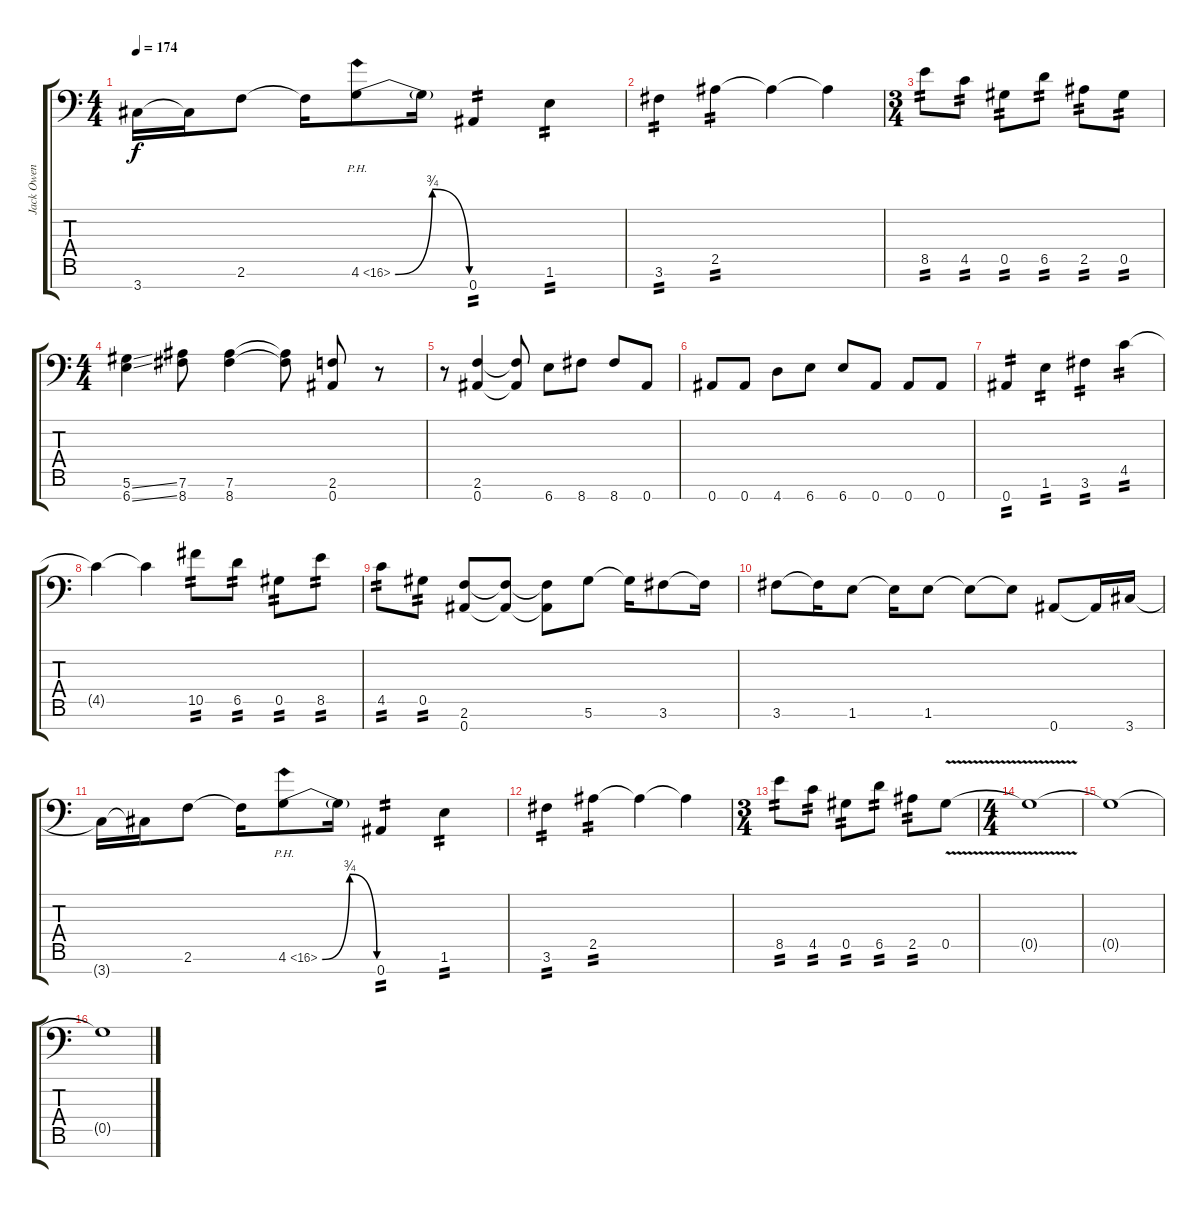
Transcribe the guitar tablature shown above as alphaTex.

\track ("Jack Owen" "Jack Owen") {instrument overdrivenguitar}
\staff {score tabs}
\tuning (Eb4 Bb3 Gb3 Db3 Ab2 Eb2 Bb1) {hide}
\ts (4 4)
\tempo 174
\clef f4
\ks c
3.7{t}.16{dy f} 3.7{t}.16 2.6.8 2.6{t}.16 4.6{be (bendrelease 0 0 30 3 30 3 60 0) ph 12}.8 4.6{t}.16 0.7.4{tp 2} 1.6.4{tp 2} |
3.6.4{tp 2} 2.5.4{tp 2} 2.5{t}.4 2.5{t}.4 |
\ts (3 4)
8.5.8{tp 2} 4.5.8{tp 2} 0.5.8{tp 2} 6.5.8{tp 2} 2.5.8{tp 2} 0.5.8{tp 2} |
\ts (4 4)
(5.6{ss} 6.7{ss}).4 (7.6 8.7).8 (7.6 8.7).4 (7.6{t} 8.7{t}).8 (2.6 0.7).8 r.8 |
r.8 (2.6 0.7).4 (2.6{t} 0.7{t}).8 6.7.8 8.7.8 8.7.8 0.7.8 |
0.7.8 0.7.8 4.7.8 6.7.8 6.7.8 0.7.8 0.7.8 0.7.8 |
0.7.4{tp 2} 1.6.4{tp 2} 3.6.4{tp 2} 4.5.4{tp 2} |
4.5{t}.4 4.5{t}.4 10.5.8{tp 2} 6.5.8{tp 2} 0.5.8{tp 2} 8.5.8{tp 2} |
4.5.8{tp 2} 0.5.8{tp 2} (2.6 0.7).8 (2.6{t} 0.7{t}).8 (2.6{t} 0.7{t}).8 5.6.8 5.6{t}.16 3.6.8 3.6{t}.16 |
3.6.8 3.6{t}.16 1.6.8 1.6{t}.16 1.6.8 1.6{t}.8 1.6{t}.8 0.7.8 0.7{t}.16 3.7.16 |
3.7{t}.16 3.7{t}.16 2.6.8 2.6{t}.16 4.6{be (bendrelease 0 0 30 3 30 3 60 0) ph 12}.8 4.6{t}.16 0.7.4{tp 2} 1.6.4{tp 2} |
3.6.4{tp 2} 2.5.4{tp 2} 2.5{t}.4 2.5{t}.4 |
\ts (3 4)
8.5.8{tp 2} 4.5.8{tp 2} 0.5.8{tp 2} 6.5.8{tp 2} 2.5.8{tp 2} 0.5{v}.8 |
\ts (4 4)
0.5{t}.1 |
0.5{t}.1 |
0.5{t}.1
